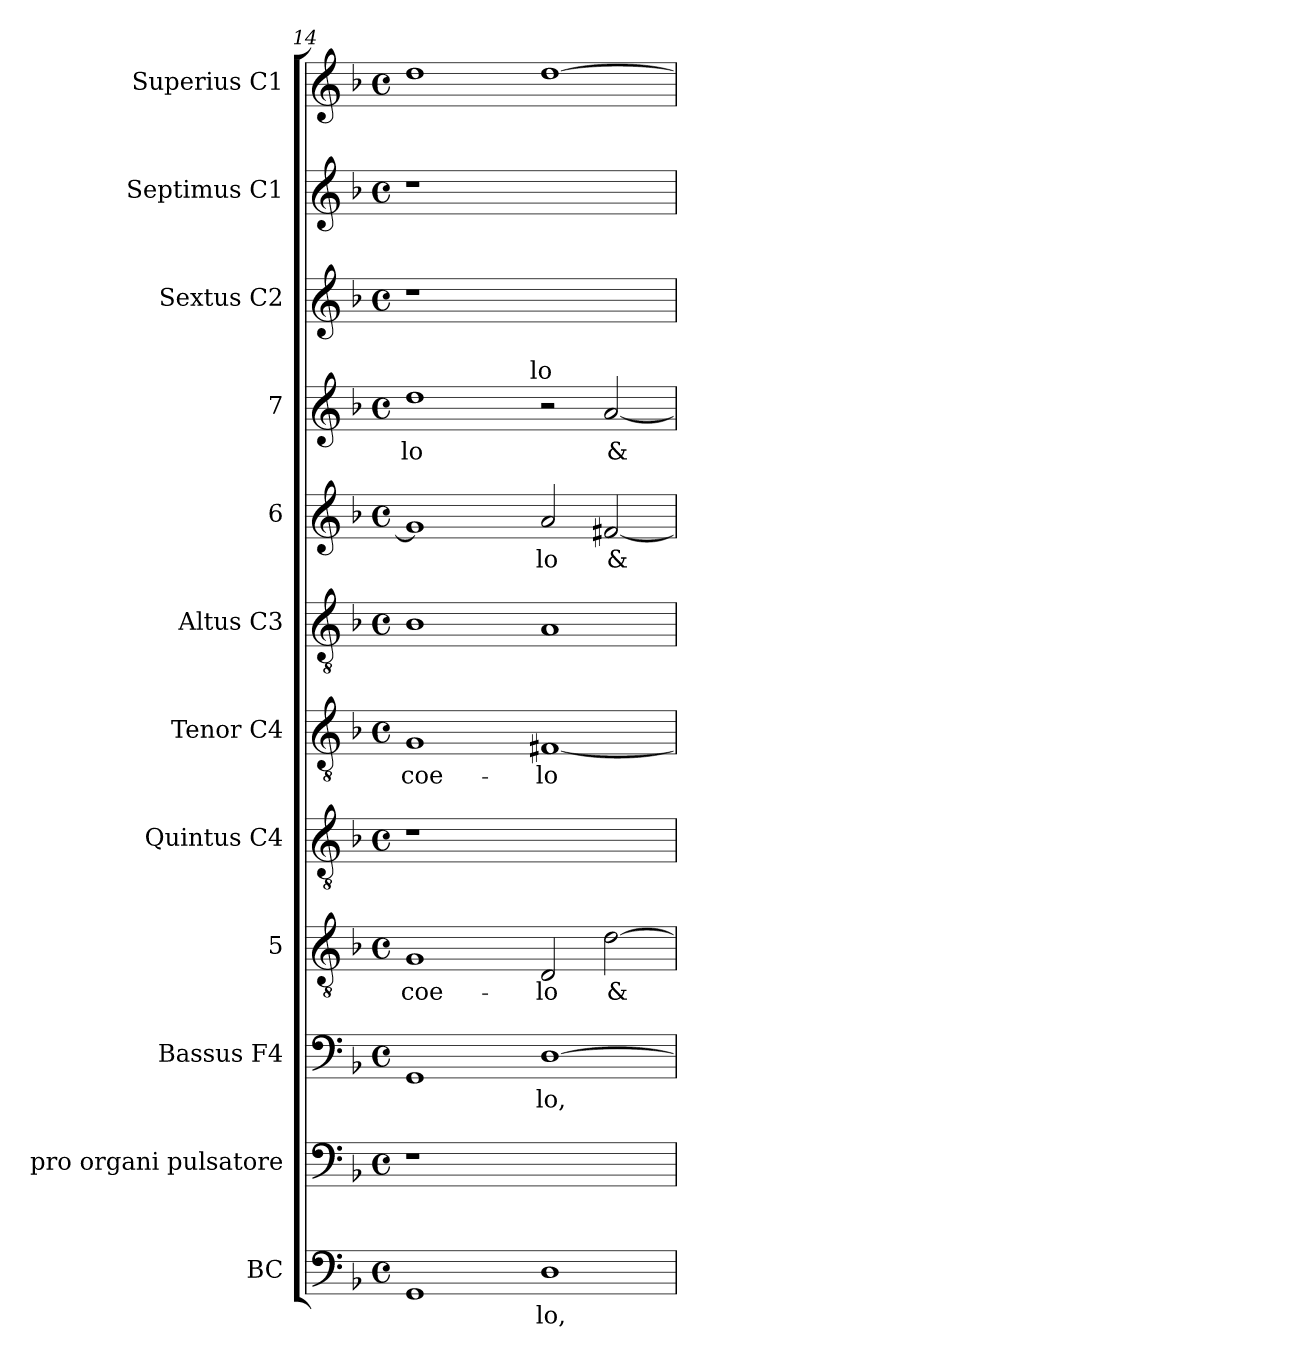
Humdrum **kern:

**kern	**text	**kern	**kern	**text	**kern	**text	**kern	**kern	**text	**kern	**text	**kern	**text	**kern	**text	**kern	**kern	**kern	**text
*part12	*part12	*part11	*part10	*part10	*part9	*part9	*part8	*part7	*part7	*part6	*part6	*part5	*part5	*part4	*part4	*part3	*part2	*part1	*part1
*staff12	*staff12	*staff11	*staff10	*staff10	*staff9	*staff9	*staff8	*staff7	*staff7	*staff6	*staff6	*staff5	*staff5	*staff4	*staff4	*staff3	*staff2	*staff1	*staff1
*I"BC	*	*I"pro organi  pulsatore	*I"Bassus  F4	*	*I"5	*	*I"Quintus  C4	*I"Tenor  C4	*	*I"Altus  C3	*	*I"6	*	*I"7	*	*I"Sextus  C2	*I"Septimus  C1	*I"Superius  C1	*
*I'BC	*	*	*I'B	*	*	*	*	*I'T	*	*I'A	*	*	*	*	*	*	*	*I'S	*
*clefF4	*	*clefF4	*clefF4	*	*clefGv2	*	*clefGv2	*clefGv2	*	*clefGv2	*	*clefG2	*	*clefG2	*	*clefG2	*clefG2	*clefG2	*
*k[b-]	*	*k[b-]	*k[b-]	*	*k[b-]	*	*k[b-]	*k[b-]	*	*k[b-]	*	*k[b-]	*	*k[b-]	*	*k[b-]	*k[b-]	*k[b-]	*
*F:	*	*F:	*F:	*	*F:	*	*F:	*F:	*	*F:	*	*F:	*	*F:	*	*F:	*F:	*F:	*
*M4/4	*	*M4/4	*M4/4	*	*M4/4	*	*M4/4	*M4/4	*	*M4/4	*	*M4/4	*	*M4/4	*	*M4/4	*M4/4	*M4/4	*
*met(c)	*	*met(c)	*met(c)	*	*met(c)	*	*met(c)	*met(c)	*	*met(c)	*	*met(c)	*	*met(c)	*	*met(c)	*met(c)	*met(c)	*
=14	=14	=14	=14	=14	=14	=14	=14	=14	=14	=14	=14	=14	=14	=14	=14	=14	=14	=14	=14
!	!LO:LY:a:cj	!	!	!LO:LY:b:cj	!	!LO:LY:b:cj	!	!	!LO:LY:b:cj	!	!LO:LY:b:cj	!	!LO:LY:b:cj	!	!LO:LY:b:cj	!	!	!	!LO:LY:b:cj
*	*	*	*	*	*	*	*	*	*	*	*	*	*	*^	*	*	*	*	*
1GG	--	1r	1GG	--	1G	coe-	1r	1G	coe-	1B-	--	1g]	--	1dd	2ryy	-lo	1r	1r	1dd	--
.	.	.	.	.	.	.	.	.	.	.	.	.	.	.	4...ryy	.	.	.	.	.
!	!	!	!	!	!	!	!	!	!	!	!	!	!	!	!LO:TX:a:t=lo	!	!	!	!	!
.	.	.	.	.	.	.	.	.	.	.	.	.	.	.	1ryy	.	.	.	.	.
!	!LO:LY:a:cj	!	!	!LO:LY:b:cj	!	!LO:LY:b:cj	!	!	!LO:LY:b:cj	!	!LO:LY:b:cj	!	!LO:LY:b:cj	!	!	!	!	!	!	!LO:LY:b:cj
1D	-lo,	1ryy	[>1D	-lo,	2D/	-lo	1ryy	[<1F#X	-lo	1A	--	2a/	-lo	2r	.	.	1ryy	1ryy	[>1dd	--
!	!	!	!	!	!	!LO:LY:b:cj	!	!	!	!	!	!	!LO:LY:b:cj	!	!	!LO:LY:b:cj	!	!	!	!
.	.	.	.	.	[>2d\	&	.	.	.	.	.	[<2f#X/	&	[<2a/	.	&	.	.	.	.
.	.	.	.	.	.	.	.	.	.	.	.	.	.	.	32ryy	.	.	.	.	.
*	*	*	*	*	*	*	*	*	*	*	*	*	*	*v	*v	*	*	*	*	*
=	=	=	=	=	=	=	=	=	=	=	=	=	=	=	=	=	=	=	=
*-	*-	*-	*-	*-	*-	*-	*-	*-	*-	*-	*-	*-	*-	*-	*-	*-	*-	*-	*-
